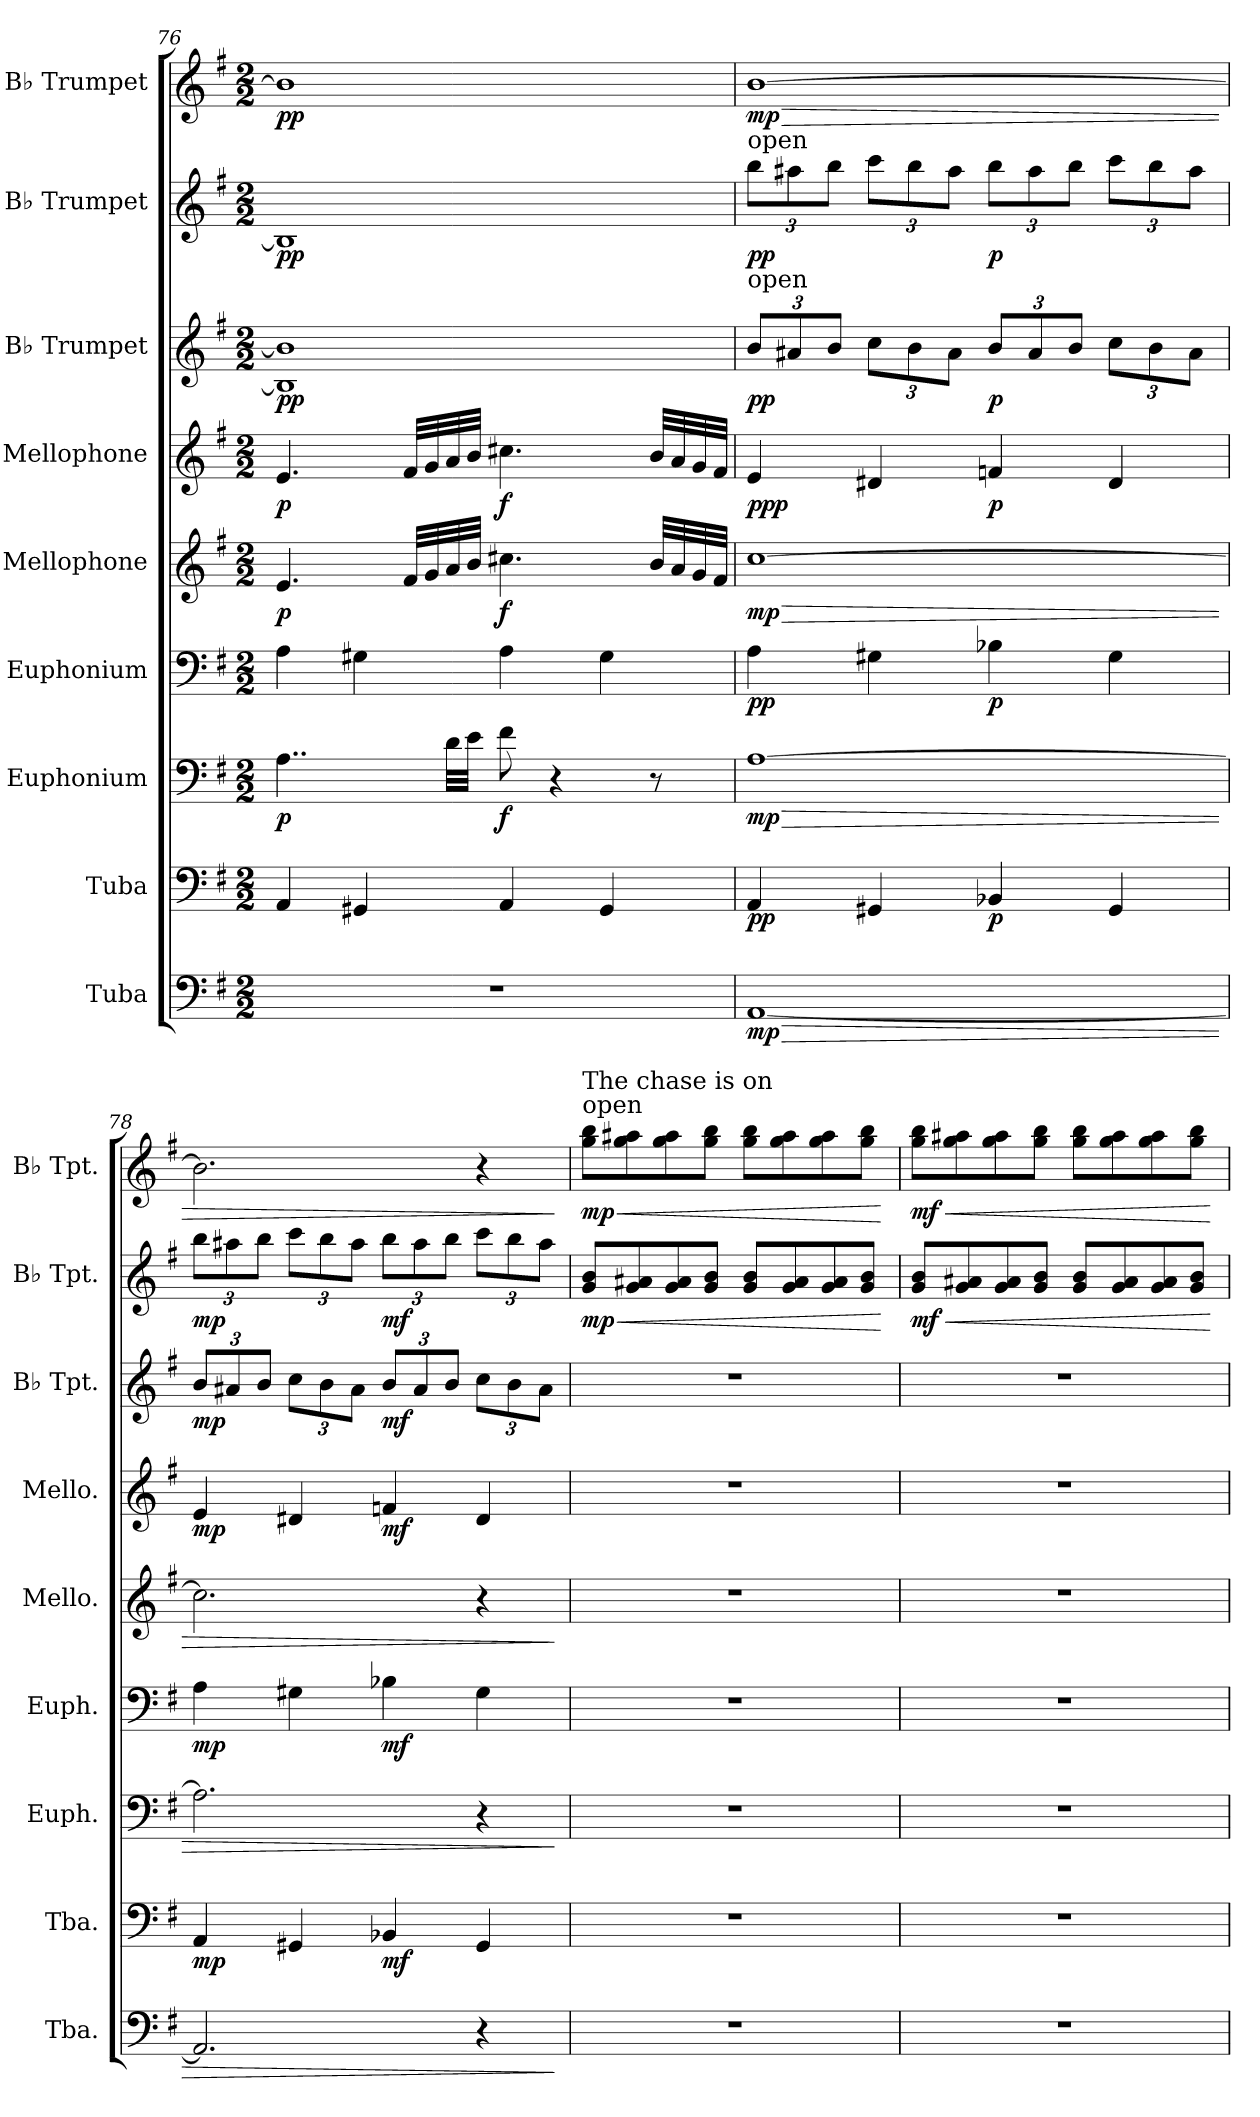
**kern	**dynam	**kern	**dynam	**kern	**dynam	**kern	**dynam	**kern	**dynam	**kern	**dynam	**kern	**dynam	**kern	**dynam	**kern	**dynam
*part9	*part9	*part8	*part8	*part7	*part7	*part6	*part6	*part5	*part5	*part4	*part4	*part3	*part3	*part2	*part2	*part1	*part1
*staff9	*staff9	*staff8	*staff8	*staff7	*staff7	*staff6	*staff6	*staff5	*staff5	*staff4	*staff4	*staff3	*staff3	*staff2	*staff2	*staff1	*staff1
*I"Tuba	*	*I"Tuba	*	*I"Euphonium	*	*I"Euphonium	*	*I"Mellophone	*	*I"Mellophone	*	*I"B♭ Trumpet	*	*I"B♭ Trumpet	*	*I"B♭ Trumpet	*
*I'Tba.	*	*I'Tba.	*	*I'Euph.	*	*I'Euph.	*	*I'Mello.	*	*I'Mello.	*	*I'B♭ Tpt.	*	*I'B♭ Tpt.	*	*I'B♭ Tpt.	*
*clefF4	*	*clefF4	*	*clefF4	*	*clefF4	*	*clefG2	*	*clefG2	*	*clefG2	*	*clefG2	*	*clefG2	*
*	*	*	*	*	*	*	*	*ITrd4c7	*	*ITrd4c7	*	*ITrd1c2	*	*ITrd1c2	*	*ITrd1c2	*
*k[f#]	*	*k[f#]	*	*k[f#]	*	*k[f#]	*	*k[]	*	*k[]	*	*k[b-]	*	*k[b-]	*	*k[b-]	*
*M2/2	*	*M2/2	*	*M2/2	*	*M2/2	*	*M2/2	*	*M2/2	*	*M2/2	*	*M2/2	*	*M2/2	*
=76	=76	=76	=76	=76	=76	=76	=76	=76	=76	=76	=76	=76	=76	=76	=76	=76	=76
!	!	!	!	!	!LO:DY:b	!	!	!	!LO:DY:b	!	!LO:DY:b	!	!LO:DY:b	!	!LO:DY:b	!	!LO:DY:b
1r	.	4AA/	.	4..A\	p	4A\	.	4.A/	p	4.A/	p	1A] 1a]	pp	1A]	pp	1a]	pp
.	.	4GG#X/	.	.	.	4G#X\	.	.	.	.	.	.	.	.	.	.	.
.	.	.	.	.	.	.	.	32B/LLL	.	32B/LLL	.	.	.	.	.	.	.
.	.	.	.	.	.	.	.	32c/	.	32c/	.	.	.	.	.	.	.
.	.	.	.	32d\LLL	.	.	.	32d/	.	32d/	.	.	.	.	.	.	.
.	.	.	.	32e\JJJ	.	.	.	32e/JJJ	.	32e/JJJ	.	.	.	.	.	.	.
!	!	!	!	!	!LO:DY:b	!	!	!	!LO:DY:b	!	!LO:DY:b	!	!	!	!	!	!
.	.	4AA/	.	8f#\	f	4A\	.	4.f#X\	f	4.f#X\	f	.	.	.	.	.	.
.	.	.	.	4r	.	.	.	.	.	.	.	.	.	.	.	.	.
.	.	4GG#/	.	.	.	4G#\	.	.	.	.	.	.	.	.	.	.	.
.	.	.	.	8r	.	.	.	32e/LLL	.	32e/LLL	.	.	.	.	.	.	.
.	.	.	.	.	.	.	.	32d/	.	32d/	.	.	.	.	.	.	.
.	.	.	.	.	.	.	.	32c/	.	32c/	.	.	.	.	.	.	.
.	.	.	.	.	.	.	.	32B/JJJ	.	32B/JJJ	.	.	.	.	.	.	.
!!LO:PB:g=z
=77	=77	=77	=77	=77	=77	=77	=77	=77	=77	=77	=77	=77	=77	=77	=77	=77	=77
!	!LO:HP:b	!	!	!	!LO:HP:b	!	!	!	!LO:HP:b	!	!	!	!	!	!	!	!
*	*	*	*	*	*	*	*	*	*	*	*	*Xbrackettup	*	*Xbrackettup	*	*	*
!	!	!	!	!	!	!	!	!	!	!	!	!	!	!LO:TX:a:t=open	!	!	!
!	!	!	!	!	!	!	!	!	!	!	!	!LO:TX:a:t=open	!	!	!	!	!
!	!LO:DY:n=1:b	!	!LO:DY:b	!	!LO:DY:n=1:b	!	!LO:DY:b	!	!LO:DY:n=1:b	!	!LO:DY:b	!	!	!	!	!	!LO:HP:b
!	!	!	!	!	!	!	!	!	!	!	!LO:DY:n=1:b	!	!LO:DY:b	!	!LO:DY:b	!	!LO:DY:n=1:b
[1AA	> mp	4AA/	pp	[1A	> mp	4A\	pp	[1f	> mp	4A/	p pp	12a/L	pp	12aa\L	pp	[1a	> mp
.	.	.	.	.	.	.	.	.	.	.	.	12g#X/	.	12gg#X\	.	.	.
.	.	.	.	.	.	.	.	.	.	.	.	12a/J	.	12aa\J	.	.	.
.	.	4GG#X/	.	.	.	4G#X\	.	.	.	4G#X/	.	12b-\L	.	12bb-\L	.	.	.
.	.	.	.	.	.	.	.	.	.	.	.	12a\	.	12aa\	.	.	.
.	.	.	.	.	.	.	.	.	.	.	.	12g#\J	.	12gg#\J	.	.	.
!	!	!	!LO:DY:b	!	!	!	!LO:DY:b	!	!	!	!LO:DY:n=2:b	!	!LO:DY:b	!	!LO:DY:b	!	!
.	.	4BB-X/	p	.	.	4B-X\	p	.	.	4B-X/	p	12a/L	p	12aa\L	p	.	.
.	.	.	.	.	.	.	.	.	.	.	.	12g#/	.	12gg#\	.	.	.
.	.	.	.	.	.	.	.	.	.	.	.	12a/J	.	12aa\J	.	.	.
.	.	4GG#/	.	.	.	4G#\	.	.	.	4G#/	.	12b-\L	.	12bb-\L	.	.	.
.	.	.	.	.	.	.	.	.	.	.	.	12a\	.	12aa\	.	.	.
.	.	.	.	.	.	.	.	.	.	.	.	12g#\J	.	12gg#\J	.	.	.
=78	=78	=78	=78	=78	=78	=78	=78	=78	=78	=78	=78	=78	=78	=78	=78	=78	=78
!	!	!	!LO:DY:b	!	!	!	!LO:DY:b	!	!	!	!LO:DY:b	!	!LO:DY:b	!	!LO:DY:b	!	!
2.AA/]	.	4AA/	mp	2.A\]	.	4A\	mp	2.f\]	.	4A/	mp	12a/L	mp	12aa\L	mp	2.a\]	.
.	.	.	.	.	.	.	.	.	.	.	.	12g#X/	.	12gg#X\	.	.	.
.	.	.	.	.	.	.	.	.	.	.	.	12a/J	.	12aa\J	.	.	.
.	.	4GG#X/	.	.	.	4G#X\	.	.	.	4G#X/	.	12b-\L	.	12bb-\L	.	.	.
.	.	.	.	.	.	.	.	.	.	.	.	12a\	.	12aa\	.	.	.
.	.	.	.	.	.	.	.	.	.	.	.	12g#\J	.	12gg#\J	.	.	.
!	!	!	!LO:DY:b	!	!	!	!LO:DY:b	!	!	!	!LO:DY:b	!	!LO:DY:b	!	!LO:DY:b	!	!
.	.	4BB-X/	mf	.	.	4B-X\	mf	.	.	4B-X/	mf	12a/L	mf	12aa\L	mf	.	.
.	.	.	.	.	.	.	.	.	.	.	.	12g#/	.	12gg#\	.	.	.
.	.	.	.	.	.	.	.	.	.	.	.	12a/J	.	12aa\J	.	.	.
4r	.	4GG#/	.	4r	.	4G#\	.	4r	.	4G#/	.	12b-\L	.	12bb-\L	.	4r	.
.	.	.	.	.	.	.	.	.	.	.	.	12a\	.	12aa\	.	.	.
.	.	.	.	.	.	.	.	.	.	.	.	12g#\J	.	12gg#\J	.	.	.
.	]	.	.	.	]	.	.	.	]	.	.	.	.	.	.	.	]
!!LO:PB:g=z
=79	=79	=79	=79	=79	=79	=79	=79	=79	=79	=79	=79	=79	=79	=79	=79	=79	=79
*	*	*	*	*	*	*	*	*	*	*	*	*	*	*	*	*MM172	*
!	!	!	!	!	!	!	!	!	!	!	!	!	!	!	!	!LO:TX:a:t=open	!
!	!	!	!	!	!	!	!	!	!	!	!	!	!	!	!	!LO:TX:a:t=The chase is on	!
!	!	!	!	!	!	!	!	!	!	!	!	!	!	!	!LO:HP:b	!	!LO:HP:b
!	!	!	!	!	!	!	!	!	!	!	!	!	!	!	!LO:DY:n=1:b	!	!LO:DY:n=1:b
1r	.	1r	.	1r	.	1r	.	1r	.	1r	.	1r	.	8f/ 8a/L	< mp	8ff\ 8aa\L	< mp
.	.	.	.	.	.	.	.	.	.	.	.	.	.	8f/ 8g#X/	.	8ff\ 8gg#X\	.
.	.	.	.	.	.	.	.	.	.	.	.	.	.	8f/ 8g#/	.	8ff\ 8gg#\	.
.	.	.	.	.	.	.	.	.	.	.	.	.	.	8f/ 8a/J	.	8ff\ 8aa\J	.
.	.	.	.	.	.	.	.	.	.	.	.	.	.	8f/ 8a/L	.	8ff\ 8aa\L	.
.	.	.	.	.	.	.	.	.	.	.	.	.	.	8f/ 8g#/	.	8ff\ 8gg#\	.
.	.	.	.	.	.	.	.	.	.	.	.	.	.	8f/ 8g#/	.	8ff\ 8gg#\	.
.	.	.	.	.	.	.	.	.	.	.	.	.	.	8f/ 8a/J	.	8ff\ 8aa\J	.
.	.	.	.	.	.	.	.	.	.	.	.	.	.	.	[	.	[
=80	=80	=80	=80	=80	=80	=80	=80	=80	=80	=80	=80	=80	=80	=80	=80	=80	=80
!	!	!	!	!	!	!	!	!	!	!	!	!	!	!	!LO:HP:b	!	!LO:HP:b
!	!	!	!	!	!	!	!	!	!	!	!	!	!	!	!LO:DY:n=1:b	!	!LO:DY:n=1:b
1r	.	1r	.	1r	.	1r	.	1r	.	1r	.	1r	.	8f/ 8a/L	< mf	8ff\ 8aa\L	< mf
.	.	.	.	.	.	.	.	.	.	.	.	.	.	8f/ 8g#X/	.	8ff\ 8gg#X\	.
.	.	.	.	.	.	.	.	.	.	.	.	.	.	8f/ 8g#/	.	8ff\ 8gg#\	.
.	.	.	.	.	.	.	.	.	.	.	.	.	.	8f/ 8a/J	.	8ff\ 8aa\J	.
.	.	.	.	.	.	.	.	.	.	.	.	.	.	8f/ 8a/L	.	8ff\ 8aa\L	.
.	.	.	.	.	.	.	.	.	.	.	.	.	.	8f/ 8g#/	.	8ff\ 8gg#\	.
.	.	.	.	.	.	.	.	.	.	.	.	.	.	8f/ 8g#/	.	8ff\ 8gg#\	.
.	.	.	.	.	.	.	.	.	.	.	.	.	.	8f/ 8a/J	.	8ff\ 8aa\J	.
.	.	.	.	.	.	.	.	.	.	.	.	.	.	.	[	.	[
=	=	=	=	=	=	=	=	=	=	=	=	=	=	=	=	=	=
*-	*-	*-	*-	*-	*-	*-	*-	*-	*-	*-	*-	*-	*-	*-	*-	*-	*-
